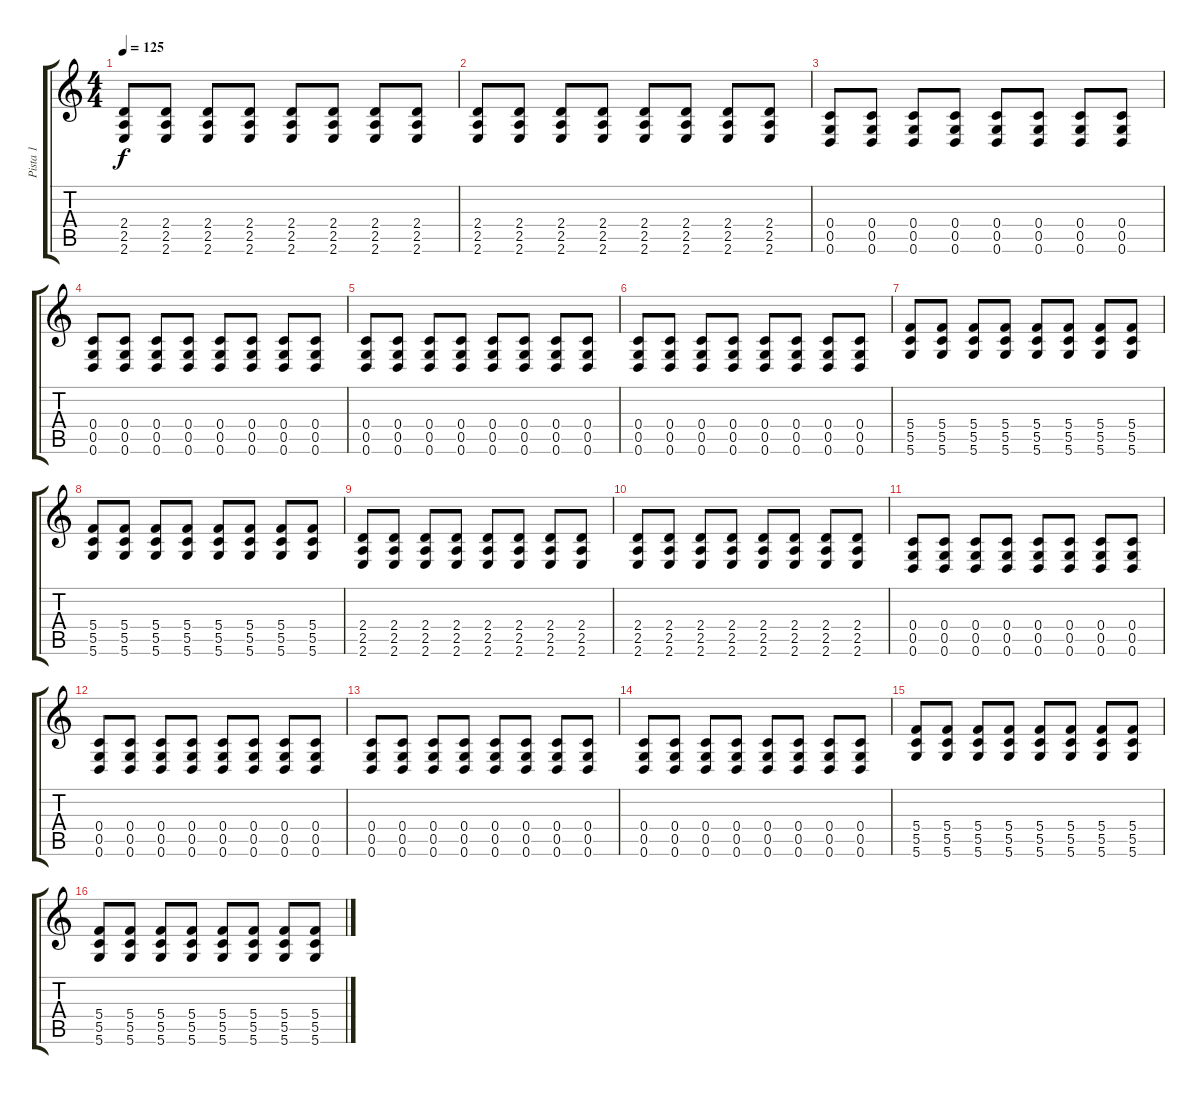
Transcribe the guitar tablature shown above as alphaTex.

\track ("Pista 1" "Pista 1") {instrument overdrivenguitar}
\staff {score tabs}
\tuning (D4 A3 F3 C3 G2 D2) {hide}
\ts (4 4)
\tempo 125
\clef g2
\ks c
(2.4 2.5 2.6).8{dy f} (2.4 2.5 2.6).8 (2.4 2.5 2.6).8 (2.4 2.5 2.6).8 (2.4 2.5 2.6).8 (2.4 2.5 2.6).8 (2.4 2.5 2.6).8 (2.4 2.5 2.6).8 |
(2.4 2.5 2.6).8 (2.4 2.5 2.6).8 (2.4 2.5 2.6).8 (2.4 2.5 2.6).8 (2.4 2.5 2.6).8 (2.4 2.5 2.6).8 (2.4 2.5 2.6).8 (2.4 2.5 2.6).8 |
(0.4 0.5 0.6).8 (0.4 0.5 0.6).8 (0.4 0.5 0.6).8 (0.4 0.5 0.6).8 (0.4 0.5 0.6).8 (0.4 0.5 0.6).8 (0.4 0.5 0.6).8 (0.4 0.5 0.6).8 |
(0.4 0.5 0.6).8 (0.4 0.5 0.6).8 (0.4 0.5 0.6).8 (0.4 0.5 0.6).8 (0.4 0.5 0.6).8 (0.4 0.5 0.6).8 (0.4 0.5 0.6).8 (0.4 0.5 0.6).8 |
(0.4 0.5 0.6).8 (0.4 0.5 0.6).8 (0.4 0.5 0.6).8 (0.4 0.5 0.6).8 (0.4 0.5 0.6).8 (0.4 0.5 0.6).8 (0.4 0.5 0.6).8 (0.4 0.5 0.6).8 |
(0.4 0.5 0.6).8 (0.4 0.5 0.6).8 (0.4 0.5 0.6).8 (0.4 0.5 0.6).8 (0.4 0.5 0.6).8 (0.4 0.5 0.6).8 (0.4 0.5 0.6).8 (0.4 0.5 0.6).8 |
(5.4 5.5 5.6).8 (5.4 5.5 5.6).8 (5.4 5.5 5.6).8 (5.4 5.5 5.6).8 (5.4 5.5 5.6).8 (5.4 5.5 5.6).8 (5.4 5.5 5.6).8 (5.4 5.5 5.6).8 |
(5.4 5.5 5.6).8 (5.4 5.5 5.6).8 (5.4 5.5 5.6).8 (5.4 5.5 5.6).8 (5.4 5.5 5.6).8 (5.4 5.5 5.6).8 (5.4 5.5 5.6).8 (5.4 5.5 5.6).8 |
(2.4 2.5 2.6).8 (2.4 2.5 2.6).8 (2.4 2.5 2.6).8 (2.4 2.5 2.6).8 (2.4 2.5 2.6).8 (2.4 2.5 2.6).8 (2.4 2.5 2.6).8 (2.4 2.5 2.6).8 |
(2.4 2.5 2.6).8 (2.4 2.5 2.6).8 (2.4 2.5 2.6).8 (2.4 2.5 2.6).8 (2.4 2.5 2.6).8 (2.4 2.5 2.6).8 (2.4 2.5 2.6).8 (2.4 2.5 2.6).8 |
(0.4 0.5 0.6).8 (0.4 0.5 0.6).8 (0.4 0.5 0.6).8 (0.4 0.5 0.6).8 (0.4 0.5 0.6).8 (0.4 0.5 0.6).8 (0.4 0.5 0.6).8 (0.4 0.5 0.6).8 |
(0.4 0.5 0.6).8 (0.4 0.5 0.6).8 (0.4 0.5 0.6).8 (0.4 0.5 0.6).8 (0.4 0.5 0.6).8 (0.4 0.5 0.6).8 (0.4 0.5 0.6).8 (0.4 0.5 0.6).8 |
(0.4 0.5 0.6).8 (0.4 0.5 0.6).8 (0.4 0.5 0.6).8 (0.4 0.5 0.6).8 (0.4 0.5 0.6).8 (0.4 0.5 0.6).8 (0.4 0.5 0.6).8 (0.4 0.5 0.6).8 |
(0.4 0.5 0.6).8 (0.4 0.5 0.6).8 (0.4 0.5 0.6).8 (0.4 0.5 0.6).8 (0.4 0.5 0.6).8 (0.4 0.5 0.6).8 (0.4 0.5 0.6).8 (0.4 0.5 0.6).8 |
(5.4 5.5 5.6).8 (5.4 5.5 5.6).8 (5.4 5.5 5.6).8 (5.4 5.5 5.6).8 (5.4 5.5 5.6).8 (5.4 5.5 5.6).8 (5.4 5.5 5.6).8 (5.4 5.5 5.6).8 |
(5.4 5.5 5.6).8 (5.4 5.5 5.6).8 (5.4 5.5 5.6).8 (5.4 5.5 5.6).8 (5.4 5.5 5.6).8 (5.4 5.5 5.6).8 (5.4 5.5 5.6).8 (5.4 5.5 5.6).8
